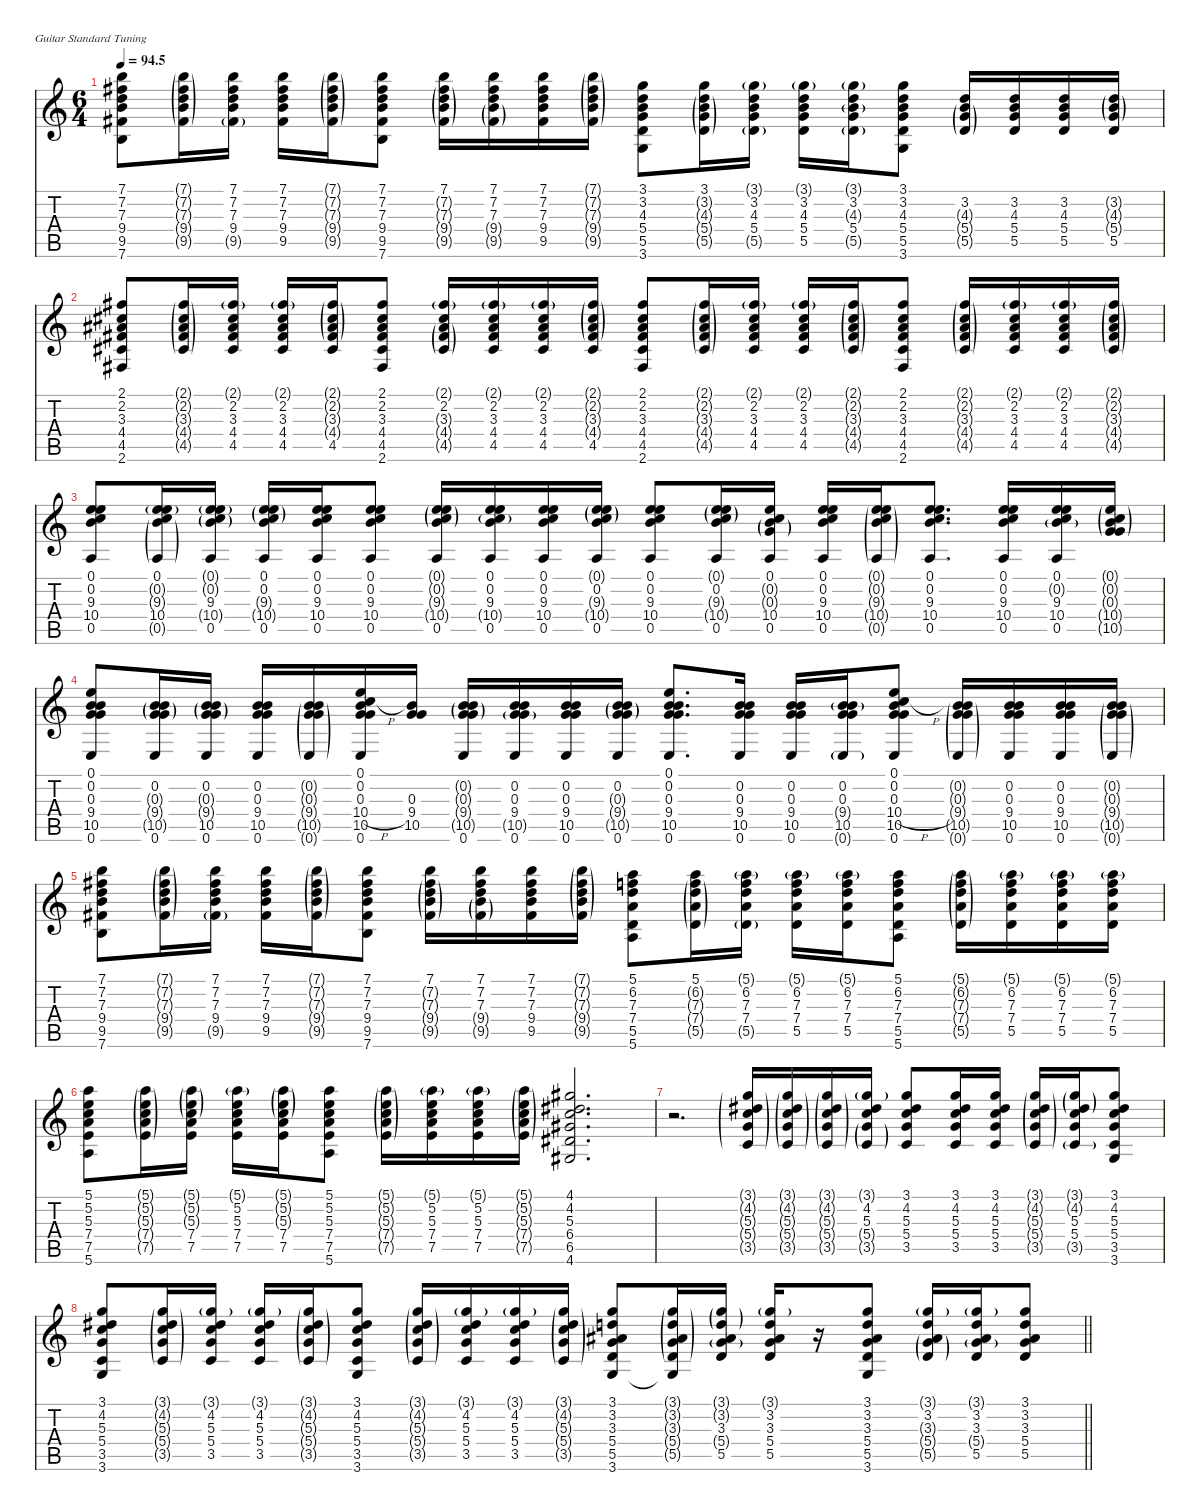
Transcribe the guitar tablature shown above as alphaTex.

\defaultSystemsLayout 4
\hideDynamics
\bracketExtendMode nobrackets
\singleTrackTrackNamePolicy hidden
\multiTrackTrackNamePolicy hidden
\firstSystemTrackNameMode fullname
\firstSystemTrackNameOrientation horizontal
\otherSystemsTrackNameOrientation horizontal
\track ("Guitar 1" "s.guit.") {defaultSystemsLayout 2 mute instrument acousticguitarsteel}
\staff {score tabs}
\tuning (E4 B3 G3 D3 A2 E2)
\ts (6 4)
\tempo
94.5
\accidentals auto
\clef g2
\ottava regular
\simile none
\ks c
(7.1 7.2{acc #} 7.3 9.4 9.5{acc #} 7.6).8{dy f beam Down} (7.1{g} 7.2{g acc #} 7.3{g} 9.4{g} 9.5{g acc #}).16{beam Down} (7.1 7.2{acc #} 7.3 9.4 9.5{g acc #}).16{beam Down} (7.1 7.2{acc #} 7.3 9.4 9.5{acc #}).16{beam Down} (7.1{g} 7.2{g acc #} 7.3{g} 9.4{g} 9.5{g acc #}).16{beam Down} (7.1 7.2{acc #} 7.3 9.4 9.5{acc #} 7.6).8{beam Down} (7.1 7.2{g acc #} 7.3{g} 9.4{g} 9.5{g acc #}).16{beam Down} (7.1 7.2{acc #} 7.3 9.4{g} 9.5{g acc #}).16{beam Down} (7.1 7.2{acc #} 7.3 9.4 9.5{acc #}).16{beam Down} (7.1{g} 7.2{g acc #} 7.3{g} 9.4{g} 9.5{g acc #}).16{beam Down} (3.1 3.2 4.3 5.4 5.5 3.6).8{beam Down} (3.1 3.2{g} 4.3{g} 5.4{g} 5.5{g}).16{beam Down} (3.1{g} 3.2 4.3 5.4 5.5{g}).16{beam Down} (3.1{g} 3.2 4.3 5.4 5.5).16{beam Down} (3.1{g} 3.2 4.3{g} 5.4 5.5{g}).16{beam Down} (3.1 3.2 4.3 5.4 5.5 3.6).8{beam Up} (3.2 4.3{g} 5.4{g} 5.5{g}).16{beam Up} (3.2 4.3 5.4 5.5).16{beam Up} (3.2 4.3 5.4 5.5).16{beam Up} (3.2{g} 4.3{g} 5.4{g} 5.5).16{beam Up} |
(2.1{acc #} 2.2{acc #} 3.3{acc #} 4.4{acc #} 4.5{acc #} 2.6{acc #}).8{beam Up} (2.1{g acc #} 2.2{g acc #} 3.3{g acc #} 4.4{g acc #} 4.5{g acc #}).16{beam Up} (2.1{g acc #} 2.2{acc #} 3.3{acc #} 4.4{acc #} 4.5{acc #}).16{beam Up} (2.1{g acc #} 2.2{acc #} 3.3{acc #} 4.4{acc #} 4.5{acc #}).16{beam Up} (2.1{g acc #} 2.2{g acc #} 3.3{g acc #} 4.4{g acc #} 4.5{acc #}).16{beam Up} (2.1{acc #} 2.2{acc #} 3.3{acc #} 4.4{acc #} 4.5{acc #} 2.6{acc #}).8{beam Up} (2.1{g acc #} 2.2{acc #} 3.3{g acc #} 4.4{g acc #} 4.5{g acc #}).16{beam Up} (2.1{g acc #} 2.2{acc #} 3.3{acc #} 4.4{acc #} 4.5{acc #}).16{beam Up} (2.1{g acc #} 2.2{acc #} 3.3{acc #} 4.4{acc #} 4.5{acc #}).16{beam Up} (2.1{g acc #} 2.2{g acc #} 3.3{g acc #} 4.4{g acc #} 4.5{acc #}).16{beam Up} (2.1{acc #} 2.2{acc #} 3.3{acc #} 4.4{acc #} 4.5{acc #} 2.6{acc #}).8{beam Up} (2.1{g acc #} 2.2{g acc #} 3.3{g acc #} 4.4{g acc #} 4.5{g acc #}).16{beam Up} (2.1{g acc #} 2.2{acc #} 3.3{acc #} 4.4{acc #} 4.5{acc #}).16{beam Up} (2.1{g acc #} 2.2{acc #} 3.3{acc #} 4.4{acc #} 4.5{acc #}).16{beam Up} (2.1{g acc #} 2.2{g acc #} 3.3{g acc #} 4.4{g acc #} 4.5{g acc #}).16{beam Up} (2.1{acc #} 2.2{acc #} 3.3{acc #} 4.4{acc #} 4.5{acc #} 2.6{acc #}).8{beam Up} (2.1{g acc #} 2.2{g acc #} 3.3{g acc #} 4.4{g acc #} 4.5{g acc #}).16{beam Up} (2.1{g acc #} 2.2{acc #} 3.3{acc #} 4.4{acc #} 4.5{acc #}).16{beam Up} (2.1{g acc #} 2.2{acc #} 3.3{acc #} 4.4{acc #} 4.5{acc #}).16{beam Up} (2.1{g acc #} 2.2{g acc #} 3.3{g acc #} 4.4{g acc #} 4.5{g acc #}).16{beam Up} |
(0.1 0.2 9.3 10.4 0.5).8{beam Up} (0.1 0.2{g} 9.3{g} 10.4 0.5{g}).16{beam Up} (0.1{g} 0.2{g} 9.3 10.4{g} 0.5).16{beam Up} (0.1 0.2 9.3{g} 10.4{g} 0.5).16{beam Up} (0.1 0.2 9.3 10.4 0.5).16{beam Up} (0.1 0.2 9.3 10.4 0.5).8{beam Up} (0.1{g} 0.2{g} 9.3{g} 10.4{g} 0.5).16{beam Up} (0.1 0.2 9.3 10.4{g} 0.5).16{beam Up} (0.1 0.2 9.3 10.4 0.5).16{beam Up} (0.1{g} 0.2 9.3{g} 10.4{g} 0.5).16{beam Up} (0.1 0.2 9.3 10.4 0.5).8{beam Up} (0.1{g} 0.2 9.3{g} 10.4{g} 0.5).16{beam Up} (0.1 0.2{g} 0.3{g} 10.4 0.5).16{beam Up} (0.1 0.2 9.3 10.4 0.5).16{beam Up} (0.1{g} 0.2{g} 9.3{g} 10.4{g} 0.5{g}).16{beam Up} (0.1 0.2 9.3 10.4 0.5).8{d beam Up} (0.1 0.2 9.3 10.4 0.5).16{beam Up} (0.1 0.2{g} 9.3 10.4 0.5).16{beam Up} (0.1{g} 0.2{g} 0.3{g} 10.4{g} 10.5{g}).16{beam Up} |
(0.1 0.2 0.3 9.4 10.5 0.6).8{beam Up} (0.2 0.3{g} 9.4{g} 10.5{g} 0.6).16{beam Up} (0.2 0.3{g} 9.4{g} 10.5 0.6).16{beam Up} (0.2 0.3 9.4 10.5 0.6).16{beam Up} (0.2{g} 0.3{g} 9.4{g} 10.5{g} 0.6{g}).16{beam Up} (0.1 0.2 0.3 10.4{h} 10.5 0.6).16{beam Up} (0.3 9.4 10.5).16{beam Up} (0.2{g} 0.3{g} 9.4{g} 10.5{g} 0.6).16{beam Up} (0.2 0.3 9.4 10.5{g} 0.6).16{beam Up} (0.2 0.3 9.4 10.5 0.6).16{beam Up} (0.2 0.3{g} 9.4{g} 10.5{g} 0.6).16{beam Up} (0.1 0.2 0.3 9.4 10.5 0.6).8{d beam Up} (0.2 0.3 9.4 10.5 0.6).16{beam Up} (0.2 0.3 9.4 10.5 0.6).16{beam Up} (0.2 0.3 9.4{g} 10.5 0.6{g}).16{beam Up} (0.1 0.2 0.3 10.4{h} 10.5 0.6).8{beam Up} (0.2{g} 0.3{g} 9.4{g} 10.5{g} 0.6{g}).16{beam Up} (0.2 0.3 9.4 10.5 0.6).16{beam Up} (0.2 0.3 9.4 10.5 0.6).16{beam Up} (0.2{g} 0.3{g} 9.4{g} 10.5{g} 0.6{g}).16{beam Up} |
(7.1 7.2{acc #} 7.3 9.4 9.5{acc #} 7.6).8{beam Down} (7.1{g} 7.2{g acc #} 7.3{g} 9.4{g} 9.5{g acc #}).16{beam Down} (7.1 7.2{acc #} 7.3 9.4 9.5{g acc #}).16{beam Down} (7.1 7.2{acc #} 7.3 9.4 9.5{acc #}).16{beam Down} (7.1{g} 7.2{g acc #} 7.3{g} 9.4{g} 9.5{g acc #}).16{beam Down} (7.1 7.2{acc #} 7.3 9.4 9.5{acc #} 7.6).8{beam Down} (7.1 7.2{g acc #} 7.3{g} 9.4{g} 9.5{g acc #}).16{beam Down} (7.1 7.2{acc #} 7.3 9.4{g} 9.5{g acc #}).16{beam Down} (7.1 7.2{acc #} 7.3 9.4 9.5{acc #}).16{beam Down} (7.1{g} 7.2{g acc #} 7.3{g} 9.4{g} 9.5{g acc #}).16{beam Down} (5.1 6.2 7.3 7.4 5.5 5.6).8{beam Down} (5.1 6.2{g} 7.3{g} 7.4{g} 5.5{g}).16{beam Down} (5.1{g} 6.2 7.3 7.4 5.5{g}).16{beam Down} (5.1{g} 6.2 7.3 7.4 5.5).16{beam Down} (5.1{g} 6.2 7.3 7.4 5.5).16{beam Down} (5.1 6.2 7.3 7.4 5.5 5.6).8{beam Down} (5.1{g} 6.2{g} 7.3{g} 7.4{g} 5.5{g}).16{beam Down} (5.1{g} 6.2 7.3 7.4 5.5).16{beam Down} (5.1{g} 6.2 7.3 7.4 5.5).16{beam Down} (5.1{g} 6.2 7.3 7.4 5.5).16{beam Down} |
(5.1 5.2 5.3 7.4 7.5 5.6).8{beam Down} (5.1{g} 5.2{g} 5.3{g} 7.4{g} 7.5{g}).16{beam Down} (5.1{g} 5.2{g} 5.3{g} 7.4 7.5).16{beam Down} (5.1{g} 5.2 5.3 7.4 7.5).16{beam Down} (5.1{g} 5.2{g} 5.3{g} 7.4 7.5).16{beam Down} (5.1 5.2 5.3 7.4 7.5 5.6).8{beam Down} (5.1{g} 5.2{g} 5.3{g} 7.4{g} 7.5{g}).16{beam Down} (5.1{g} 5.2 5.3 7.4 7.5).16{beam Down} (5.1{g} 5.2 5.3 7.4 7.5).16{beam Down} (5.1{g} 5.2{g} 5.3{g} 7.4{g} 7.5{g}).16{beam Down} (4.1{acc #} 4.2{acc #} 5.3 6.4{acc #} 6.5{acc #} 4.6{acc #}).2{d beam Up} |
r.2{d beam Down} (3.1{g} 4.2{g acc #} 5.3{g} 5.4{g} 3.5{g}).16{beam Up} (3.1{g} 4.2{g acc #} 5.3{g} 5.4{g} 3.5{g}).16{beam Up} (3.1{g} 4.2{g acc #} 5.3{g} 5.4{g} 3.5{g}).16{beam Up} (3.1{g} 4.2{acc #} 5.3 5.4{g} 3.5{g}).16{beam Up} (3.1 4.2{acc #} 5.3 5.4 3.5).8{beam Up} (3.1 4.2{acc #} 5.3 5.4 3.5).16{beam Up} (3.1 4.2{acc #} 5.3 5.4 3.5).16{beam Up} (3.1{g} 4.2{g acc #} 5.3{g} 5.4{g} 3.5{g}).16{beam Up} (3.1{g} 4.2{g acc #} 5.3 5.4 3.5{g}).16{beam Up} (3.1 4.2{acc #} 5.3 5.4 3.5 3.6).8{beam Up} |
\barLineRight lightlight
(3.1 4.2{acc #} 5.3 5.4 3.5 3.6).8{beam Up} (3.1{g} 4.2{g acc #} 5.3{g} 5.4{g} 3.5{g}).16{beam Up} (3.1{g} 4.2{acc #} 5.3 5.4 3.5).16{beam Up} (3.1{g} 4.2{acc #} 5.3 5.4 3.5).16{beam Up} (3.1{g} 4.2{g acc #} 5.3{g} 5.4{g} 3.5{g}).16{beam Up} (3.1 4.2{acc #} 5.3 5.4 3.5 3.6).8{beam Up} (3.1{g} 4.2{g acc #} 5.3{g} 5.4{g} 3.5{g}).16{beam Up} (3.1{g} 4.2{acc #} 5.3 5.4 3.5).16{beam Up} (3.1{g} 4.2{acc #} 5.3 5.4 3.5).16{beam Up} (3.1{g} 4.2{g acc #} 5.3{g} 5.4{g} 3.5{g}).16{beam Up} (3.1 3.2 3.3{acc #} 5.4 5.5 3.6).8{beam Up} (3.1{g} 3.2{g} 3.3{g acc #} 5.4{g} 5.5{g} 3.6{t}).16{beam Up} (3.1{g} 3.2{g} 3.3{acc #} 5.4{g} 5.5).16{beam Up} (3.1{g} 3.2 3.3{acc #} 5.4 5.5).16{beam Up} r.16{beam Up} (3.1 3.2 3.3{acc #} 5.4 5.5 3.6).8{beam Up} (3.1{g} 3.2 3.3{g acc #} 5.4{g} 5.5{g}).16{beam Up} (3.1{g} 3.2 3.3{acc #} 5.4{g} 5.5).16{beam Up} (3.1 3.2 3.3{acc #} 5.4 5.5).8{beam Up}
